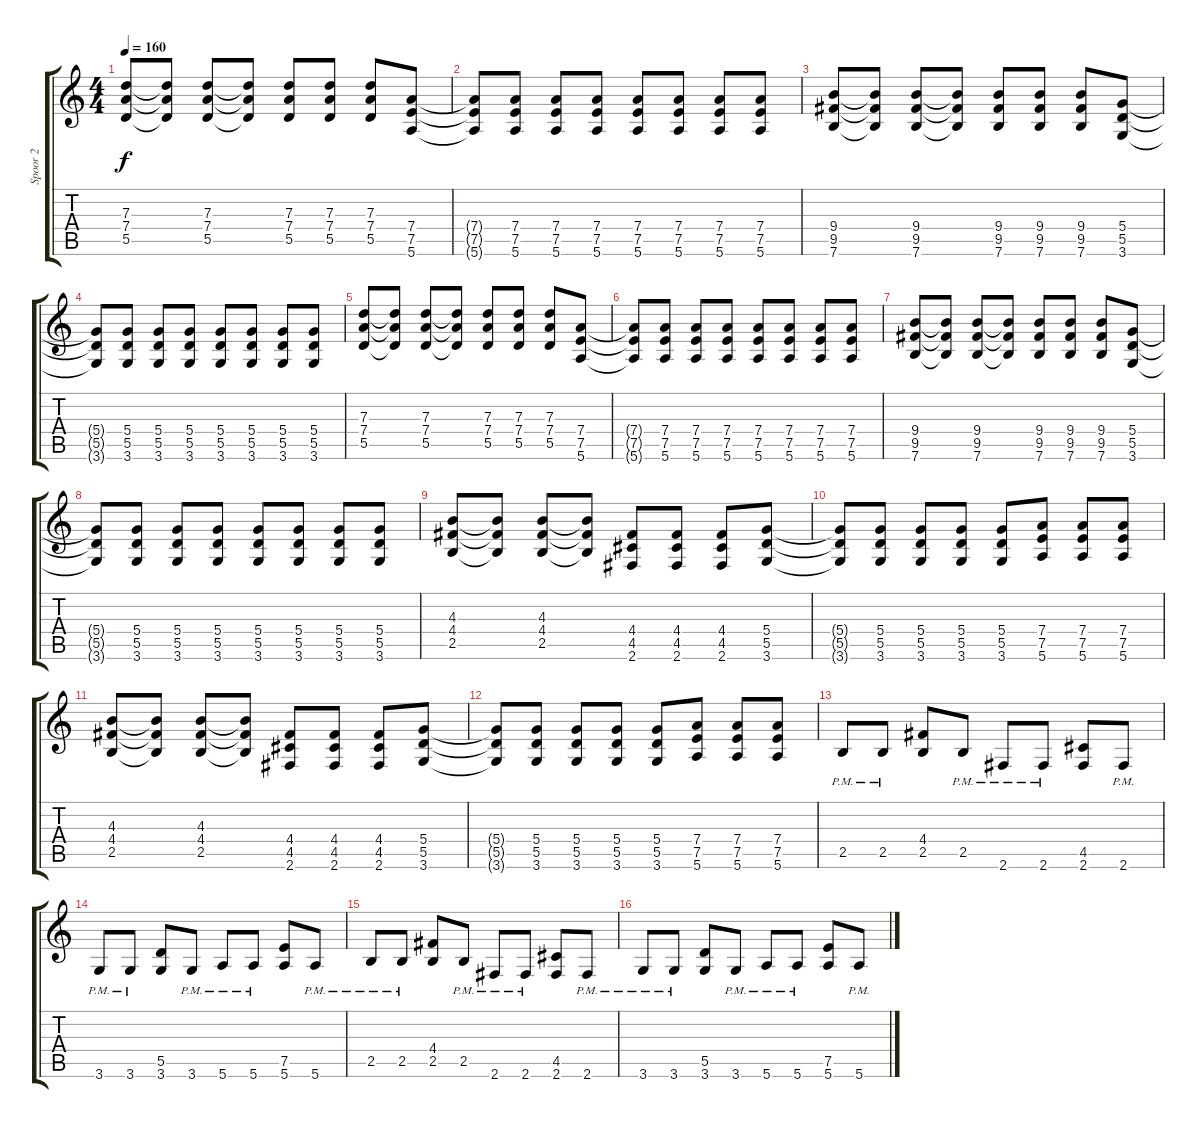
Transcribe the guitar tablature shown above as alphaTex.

\track ("Spoor 2" "Spoor 2") {instrument distortionguitar}
\staff {score tabs}
\tuning (E4 B3 G3 D3 A2 E2) {hide}
\ts (4 4)
\tempo 160
\clef g2
\ks c
(7.3 7.4 5.5).8{dy f} (7.3{t} 7.4{t} 5.5{t}).8 (7.3 7.4 5.5).8 (7.3{t} 7.4{t} 5.5{t}).8 (7.3 7.4 5.5).8 (7.3 7.4 5.5).8 (7.3 7.4 5.5).8 (7.4 7.5 5.6).8 |
(7.4{t} 7.5{t} 5.6{t}).8 (7.4 7.5 5.6).8 (7.4 7.5 5.6).8 (7.4 7.5 5.6).8 (7.4 7.5 5.6).8 (7.4 7.5 5.6).8 (7.4 7.5 5.6).8 (7.4 7.5 5.6).8 |
(9.4 9.5 7.6).8 (9.4{t} 9.5{t} 7.6{t}).8 (9.4 9.5 7.6).8 (9.4{t} 9.5{t} 7.6{t}).8 (9.4 9.5 7.6).8 (9.4 9.5 7.6).8 (9.4 9.5 7.6).8 (5.4 5.5 3.6).8 |
(5.4{t} 5.5{t} 3.6{t}).8 (5.4 5.5 3.6).8 (5.4 5.5 3.6).8 (5.4 5.5 3.6).8 (5.4 5.5 3.6).8 (5.4 5.5 3.6).8 (5.4 5.5 3.6).8 (5.4 5.5 3.6).8 |
(7.3 7.4 5.5).8 (7.3{t} 7.4{t} 5.5{t}).8 (7.3 7.4 5.5).8 (7.3{t} 7.4{t} 5.5{t}).8 (7.3 7.4 5.5).8 (7.3 7.4 5.5).8 (7.3 7.4 5.5).8 (7.4 7.5 5.6).8 |
(7.4{t} 7.5{t} 5.6{t}).8 (7.4 7.5 5.6).8 (7.4 7.5 5.6).8 (7.4 7.5 5.6).8 (7.4 7.5 5.6).8 (7.4 7.5 5.6).8 (7.4 7.5 5.6).8 (7.4 7.5 5.6).8 |
(9.4 9.5 7.6).8 (9.4{t} 9.5{t} 7.6{t}).8 (9.4 9.5 7.6).8 (9.4{t} 9.5{t} 7.6{t}).8 (9.4 9.5 7.6).8 (9.4 9.5 7.6).8 (9.4 9.5 7.6).8 (5.4 5.5 3.6).8 |
(5.4{t} 5.5{t} 3.6{t}).8 (5.4 5.5 3.6).8 (5.4 5.5 3.6).8 (5.4 5.5 3.6).8 (5.4 5.5 3.6).8 (5.4 5.5 3.6).8 (5.4 5.5 3.6).8 (5.4 5.5 3.6).8 |
(4.3 4.4 2.5).8 (4.3{t} 4.4{t} 2.5{t}).8 (4.3 4.4 2.5).8 (4.3{t} 4.4{t} 2.5{t}).8 (4.4 4.5 2.6).8 (4.4 4.5 2.6).8 (4.4 4.5 2.6).8 (5.4 5.5 3.6).8 |
(5.4{t} 5.5{t} 3.6{t}).8 (5.4 5.5 3.6).8 (5.4 5.5 3.6).8 (5.4 5.5 3.6).8 (5.4 5.5 3.6).8 (7.4 7.5 5.6).8 (7.4 7.5 5.6).8 (7.4 7.5 5.6).8 |
(4.3 4.4 2.5).8 (4.3{t} 4.4{t} 2.5{t}).8 (4.3 4.4 2.5).8 (4.3{t} 4.4{t} 2.5{t}).8 (4.4 4.5 2.6).8 (4.4 4.5 2.6).8 (4.4 4.5 2.6).8 (5.4 5.5 3.6).8 |
(5.4{t} 5.5{t} 3.6{t}).8 (5.4 5.5 3.6).8 (5.4 5.5 3.6).8 (5.4 5.5 3.6).8 (5.4 5.5 3.6).8 (7.4 7.5 5.6).8 (7.4 7.5 5.6).8 (7.4 7.5 5.6).8 |
2.5{pm}.8 2.5{pm}.8 (4.4 2.5).8 2.5{pm}.8 2.6{pm}.8 2.6{pm}.8 (4.5 2.6).8 2.6{pm}.8 |
3.6{pm}.8 3.6{pm}.8 (5.5 3.6).8 3.6{pm}.8 5.6{pm}.8 5.6{pm}.8 (7.5 5.6).8 5.6{pm}.8 |
2.5{pm}.8 2.5{pm}.8 (4.4 2.5).8 2.5{pm}.8 2.6{pm}.8 2.6{pm}.8 (4.5 2.6).8 2.6{pm}.8 |
3.6{pm}.8 3.6{pm}.8 (5.5 3.6).8 3.6{pm}.8 5.6{pm}.8 5.6{pm}.8 (7.5 5.6).8 5.6{pm}.8
